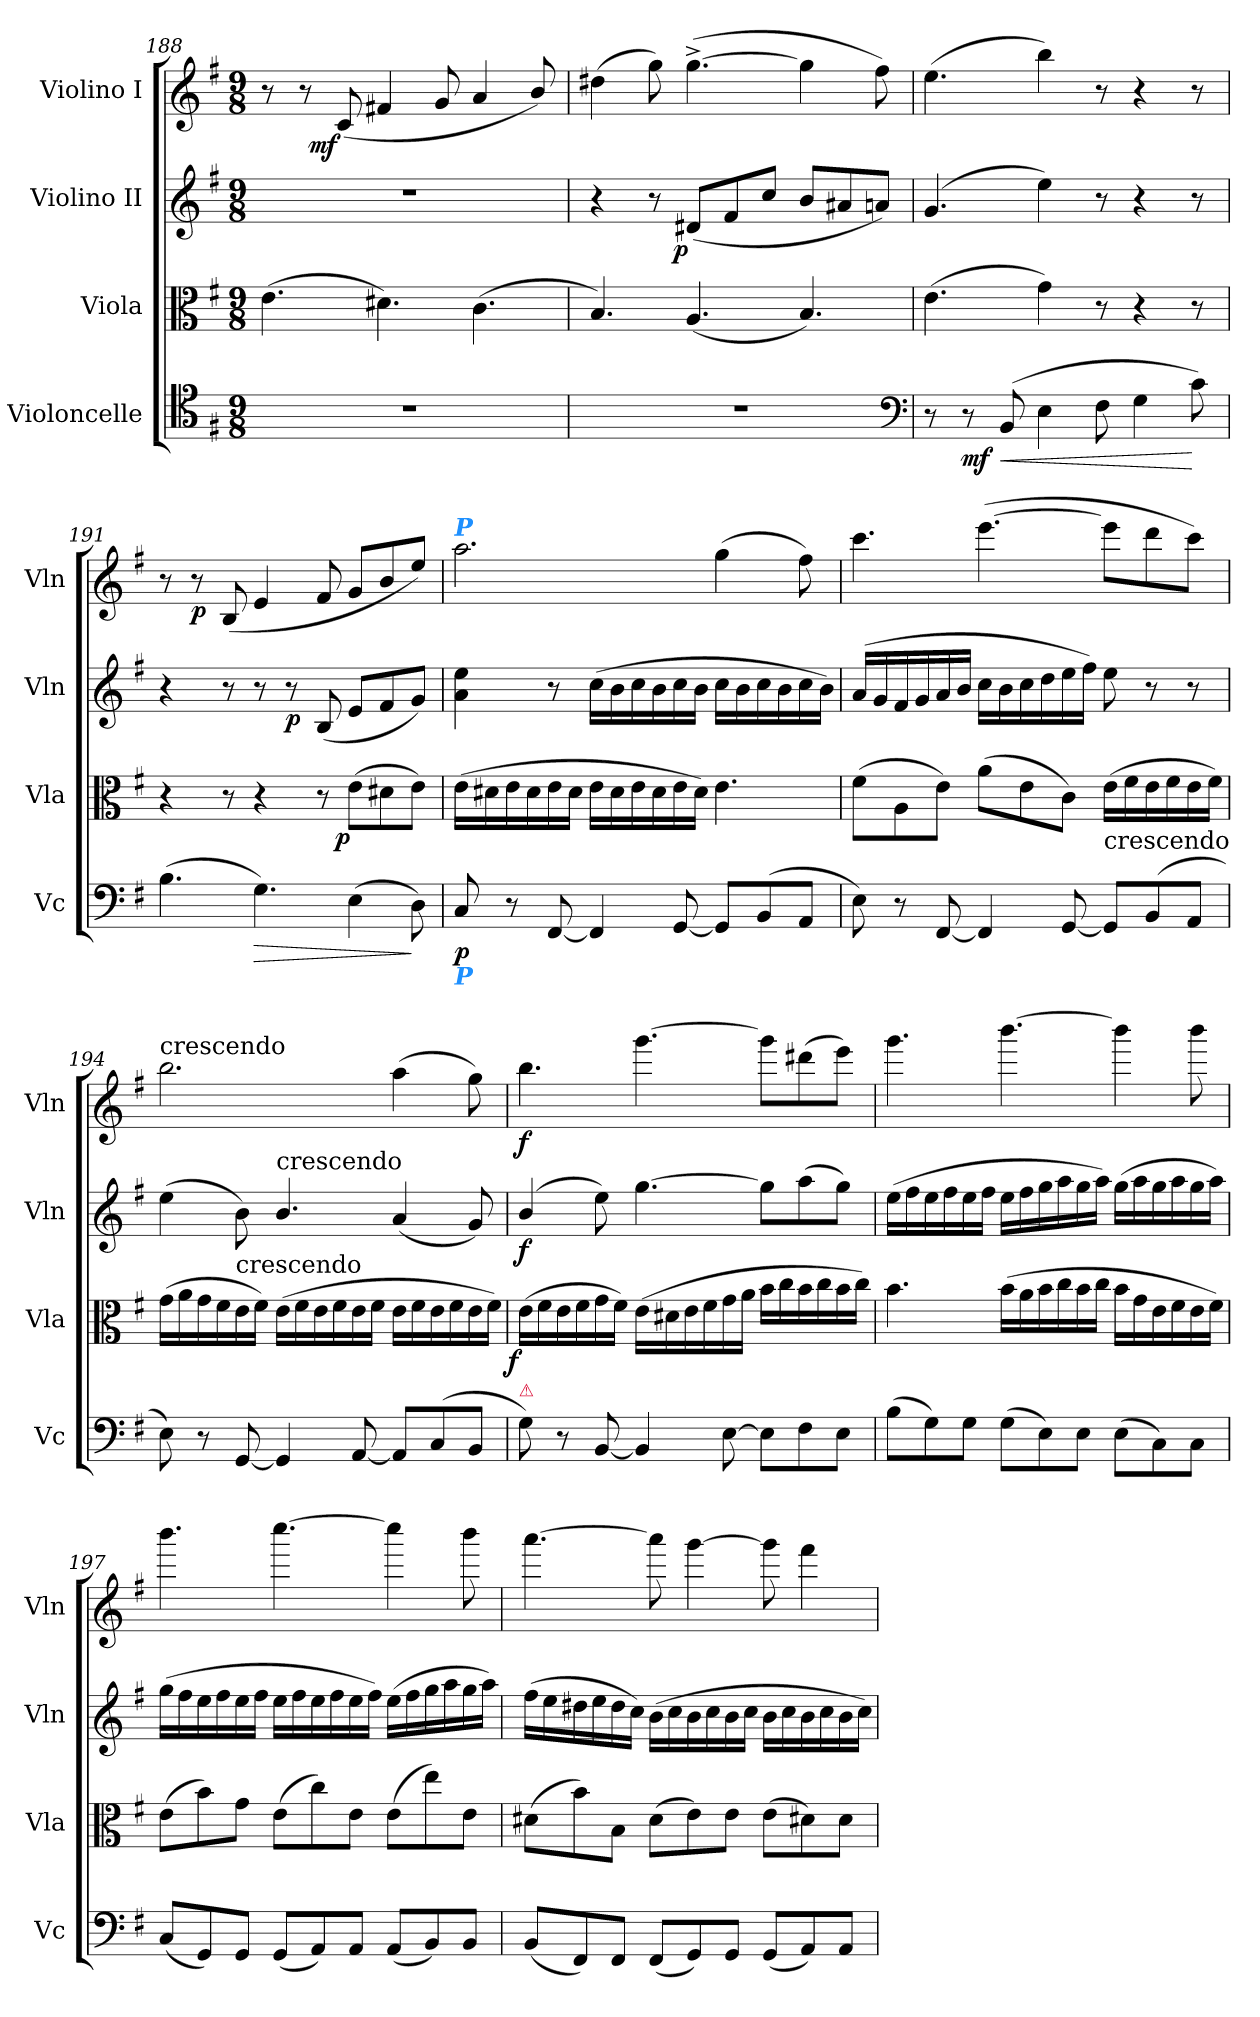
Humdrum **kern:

**kern	**dynam	**kern	**dynam	**kern	**dynam	**kern	**dynam
*part4	*part4	*part3	*part3	*part2	*part2	*part1	*part1
*staff4	*staff4	*staff3	*staff3	*staff2	*staff2	*staff1	*staff1
*I"Violoncelle	*	*I"Viola	*	*I"Violino II	*	*I"Violino I	*
*I'Vc	*	*I'Vla	*	*I'Vln	*	*I'Vln	*
*clefC4	*	*clefC3	*	*clefG2	*	*clefG2	*
*k[f#]	*	*k[f#]	*	*k[f#]	*	*k[f#]	*
*M9/8	*	*M9/8	*	*M9/8	*	*M9/8	*
=188	=188	=188	=188	=188	=188	=188	=188
8%9r	.	(4.e\	.	8%9r	.	8r	.
.	.	.	.	.	.	8r	.
!	!	!	!	!	!	!	!LO:DY:rj
.	.	.	.	.	.	(8c/	mf
.	.	4.d#X\)	.	.	.	4f#X/	.
.	.	.	.	.	.	8g/	.
.	.	(4.c\	.	.	.	4a/	.
.	.	.	.	.	.	8b/)	.
=189	=189	=189	=189	=189	=189	=189	=189
8%9r	.	4.B/)	.	4r	.	(4dd#X\	.
.	.	.	.	8r	.	8gg\)	.
!	!	!	!	!	!LO:DY:rj	!	!
.	.	(4.A/	.	(8d#X/L	p	([4.gg^\	.
.	.	.	.	8f#/	.	.	.
.	.	.	.	8cc/J	.	.	.
.	.	4.B/)	.	8b/L	.	4gg\]	.
.	.	.	.	8a#X/	.	.	.
.	.	.	.	8an/J)	.	8ff#\)	.
*clefF4	*	*	*	*	*	*	*
=190	=190	=190	=190	=190	=190	=190	=190
8r	.	(4.e\	.	(4.g/	.	(4.ee\	.
8r	mf	.	.	.	.	.	.
!	!LO:HP:b	!	!	!	!	!	!
(8BB/	<	.	.	.	.	.	.
4E\	.	4g\)	.	4ee\)	.	4bb\)	.
8F#\	.	8r	.	8r	.	8r	.
4G\	.	4r	.	4r	.	4r	.
8c\)	[	8r	.	8r	.	8r	.
=191	=191	=191	=191	=191	=191	=191	=191
(4.B\	.	4r	.	4r	.	8r	.
.	.	.	.	.	.	8r	p
.	.	8r	.	8r	.	(>8B/	.
!	!LO:HP:b	!	!	!	!	!	!
4.G\)	>	4r	.	8r	.	4e/	.
.	.	.	.	8r	p	.	.
.	.	8r	.	(8B/	.	8f#/	.
!	!	!	!LO:DY:rj	!	!	!	!
(4E\	.	(8e\L	p	8e/L	.	8g/L	.
.	.	8d#X\	.	8f#/	.	8b/	.
8D\)	]	8e\J)	.	8g/J)	.	8ee/J)	.
=192	=192	=192	=192	=192	=192	=192	=192
!	!	!	!	!	!	!LO:TX:a:Bi:color=dodgerblue:t=P	!
!LO:TX:b:Bi:color=dodgerblue:t=P	!	!	!	!	!	!	!
8C/	p	(16e\LL	.	4a\ 4ee\	.	2.aa\	.
.	.	16d#X\	.	.	.	.	.
8r	.	16e\	.	.	.	.	.
.	.	16d#\	.	.	.	.	.
[8FF#/	.	16e\	.	8r	.	.	.
.	.	16d#\JJ	.	.	.	.	.
4FF#/]	.	16e\LL	.	(16cc\LL	.	.	.
.	.	16d#\	.	16b\	.	.	.
.	.	16e\	.	16cc\	.	.	.
.	.	16d#\	.	16b\	.	.	.
[8GG/	.	16e\	.	16cc\	.	.	.
.	.	16d#\JJ)	.	16b\JJ	.	.	.
8GG/L]	.	4.e\	.	16cc\LL	.	(4gg\	.
.	.	.	.	16b\	.	.	.
(<8BB/	.	.	.	16cc\	.	.	.
.	.	.	.	16b\	.	.	.
8AA/J	.	.	.	16cc\	.	8ff#\)	.
.	.	.	.	16b\JJ)	.	.	.
=193	=193	=193	=193	=193	=193	=193	=193
8E\)	.	(8f#\L	.	(16a/LL	.	4.ccc\	.
.	.	.	.	16g/	.	.	.
8r	.	8A\	.	16f#/	.	.	.
.	.	.	.	16g/	.	.	.
[8FF#/	.	8e\J)	.	16a/	.	.	.
.	.	.	.	16b/JJ	.	.	.
4FF#/]	.	(8a\L	.	16cc\LL	.	([4.eee\	.
.	.	.	.	16b\	.	.	.
.	.	8e\	.	16cc\	.	.	.
.	.	.	.	16dd\	.	.	.
[8GG/	.	8c\J)	.	16ee\	.	.	.
.	.	.	.	16ff#\JJ)	.	.	.
!LO:TX:t=crescendo	!	!	!	!	!	!	!
8GG/L]	.	(16e\LL	.	8ee\	.	8eee\L]	.
.	.	16f#\	.	.	.	.	.
(<8BB/	.	16e\	.	8r	.	8ddd\	.
.	.	16f#\	.	.	.	.	.
8AA/J	.	16e\	.	8r	.	8ccc\J)	.
.	.	16f#\JJ)	.	.	.	.	.
=194	=194	=194	=194	=194	=194	=194	=194
!	!	!	!	!	!	!LO:TX:t=crescendo	!
8E\)	.	(16g\LL	.	(4ee\	.	2.bb\	.
.	.	16a\	.	.	.	.	.
8r	.	16g\	.	.	.	.	.
.	.	16f#\	.	.	.	.	.
!	!	!LO:TX:t=crescendo	!	!	!	!	!
[8GG/	.	16e\	.	8b\)	.	.	.
.	.	16f#\JJ)	.	.	.	.	.
!	!	!	!	!LO:TX:t=crescendo	!	!	!
4GG/]	.	(16e\LL	.	4.b/	.	.	.
.	.	16f#\	.	.	.	.	.
.	.	16e\	.	.	.	.	.
.	.	16f#\	.	.	.	.	.
[8AA/	.	16e\	.	.	.	.	.
.	.	16f#\JJ	.	.	.	.	.
8AA/L]	.	16e\LL	.	(4a/	.	(4aa\	.
.	.	16f#\	.	.	.	.	.
(<8C/	.	16e\	.	.	.	.	.
.	.	16f#\	.	.	.	.	.
8BB/J	.	16e\	.	8g/)	.	8gg\)	.
.	.	16f#\JJ)	.	.	.	.	.
=195	=195	=195	=195	=195	=195	=195	=195
!LO:TX:a:color=crimson:t=⚠	!	!	!	!	!	!	!
!	!	!	!LO:DY:rj	!	!	!	!
8G\)	.	(16e\LL	f	(4b/	f	4.bb\	f
.	.	16f#\	.	.	.	.	.
8r	.	16e\	.	.	.	.	.
.	.	16f#\	.	.	.	.	.
[8BB/	.	16g\	.	8ee\)	.	.	.
.	.	16f#\JJ)	.	.	.	.	.
4BB/]	.	(16e\LL	.	[4.gg\	.	[4.ggg\	.
.	.	16d#X\	.	.	.	.	.
.	.	16e\	.	.	.	.	.
.	.	16f#\	.	.	.	.	.
[8E\	.	16g\	.	.	.	.	.
.	.	16a\JJ	.	.	.	.	.
8E\L]	.	16b\LL	.	8gg\L]	.	8ggg\L]	.
.	.	16cc\	.	.	.	.	.
8F#\	.	16b\	.	(8aa\	.	(8ddd#X\	.
.	.	16cc\	.	.	.	.	.
8E\J	.	16b\	.	8gg\J)	.	8eee\J)	.
.	.	16cc\JJ)	.	.	.	.	.
=196	=196	=196	=196	=196	=196	=196	=196
(8B\L	.	4.b\	.	(16ee\LL	.	4.ggg\	.
.	.	.	.	16ff#\	.	.	.
8G\)	.	.	.	16ee\	.	.	.
.	.	.	.	16ff#\	.	.	.
8G\J	.	.	.	16ee\	.	.	.
.	.	.	.	16ff#\JJ	.	.	.
(8G\L	.	(16b\LL	.	16ee\LL	.	[4.bbb\	.
.	.	16a\	.	16ff#\	.	.	.
8E\)	.	16b\	.	16gg\	.	.	.
.	.	16cc\	.	16aa\	.	.	.
8E\J	.	16b\	.	16gg\	.	.	.
.	.	16cc\JJ	.	16aa\JJ)	.	.	.
(8E\L	.	16b\LL	.	(16gg\LL	.	4bbb\]	.
.	.	16g\	.	16aa\	.	.	.
8C\)	.	16e\	.	16gg\	.	.	.
.	.	16f#\	.	16aa\	.	.	.
8C\J	.	16e\	.	16gg\	.	8bbb\	.
.	.	16f#\JJ)	.	16aa\JJ)	.	.	.
=197	=197	=197	=197	=197	=197	=197	=197
(8C/L	.	(8e\L	.	(16gg\LL	.	4.bbb\	.
.	.	.	.	16ff#\	.	.	.
8GG/)	.	8b\)	.	16ee\	.	.	.
.	.	.	.	16ff#\	.	.	.
8GG/J	.	8g\J	.	16ee\	.	.	.
.	.	.	.	16ff#\JJ	.	.	.
(8GG/L	.	(8e\L	.	16ee\LL	.	[4.cccc\	.
.	.	.	.	16ff#\	.	.	.
8AA/)	.	8cc\)	.	16ee\	.	.	.
.	.	.	.	16ff#\	.	.	.
8AA/J	.	8e\J	.	16ee\	.	.	.
.	.	.	.	16ff#\JJ)	.	.	.
(8AA/L	.	(8e\L	.	(16ee\LL	.	4cccc\]	.
.	.	.	.	16ff#\	.	.	.
8BB/)	.	8ee\)	.	16gg\	.	.	.
.	.	.	.	16aa\	.	.	.
8BB/J	.	8e\J	.	16gg\	.	8bbb\	.
.	.	.	.	16aa\JJ)	.	.	.
=198	=198	=198	=198	=198	=198	=198	=198
(8BB/L	.	(8d#X\L	.	(16ff#\LL	.	[4.aaa\	.
.	.	.	.	16ee\	.	.	.
8FF#/)	.	8b\)	.	16dd#X\	.	.	.
.	.	.	.	16ee\	.	.	.
8FF#/J	.	8B\J	.	16dd#\	.	.	.
.	.	.	.	16cc\JJ)	.	.	.
(8FF#/L	.	(8d#\L	.	(16b\LL	.	8aaa\]	.
.	.	.	.	16cc\	.	.	.
8GG/)	.	8e\)	.	16b\	.	[4ggg\	.
.	.	.	.	16cc\	.	.	.
8GG/J	.	8e\J	.	16b\	.	.	.
.	.	.	.	16cc\JJ	.	.	.
(8GG/L	.	(8e\L	.	16b\LL	.	8ggg\]	.
.	.	.	.	16cc\	.	.	.
8AA/)	.	8d#X\)	.	16b\	.	4fff#\	.
.	.	.	.	16cc\	.	.	.
8AA/J	.	8d#\J	.	16b\	.	.	.
.	.	.	.	16cc\JJ)	.	.	.
=	=	=	=	=	=	=	=
*-	*-	*-	*-	*-	*-	*-	*-
